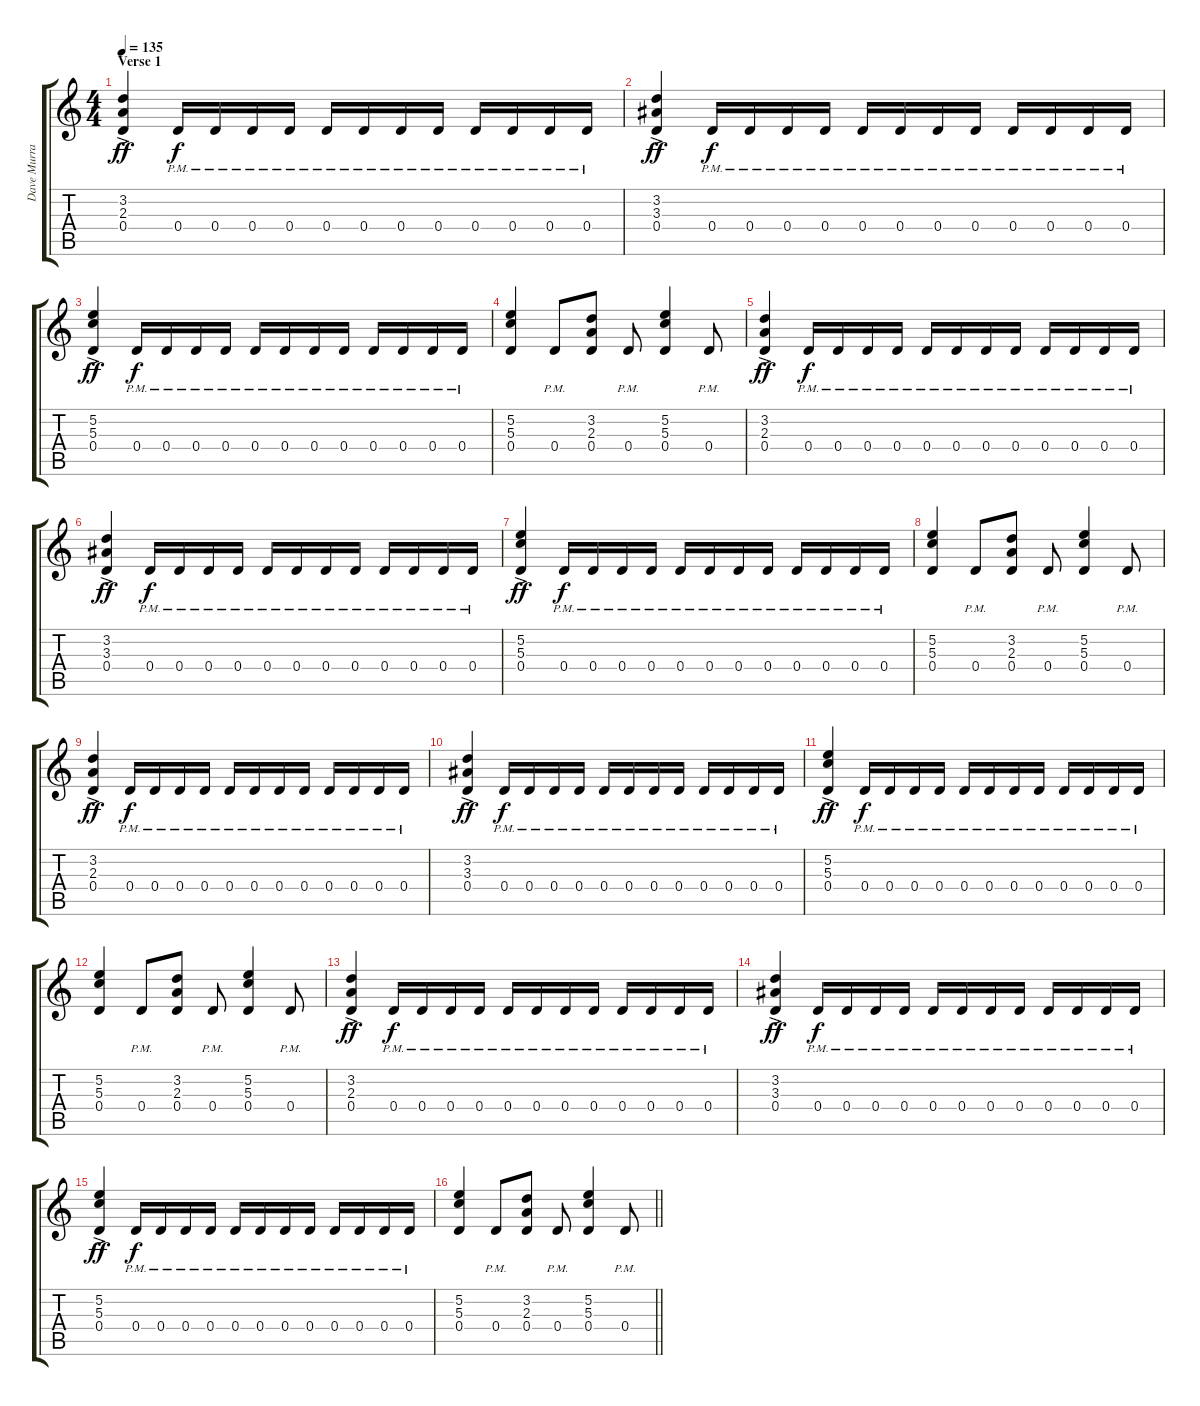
\track ("Dave Murray" "Dave Murra") {instrument overdrivenguitar}
\staff {score tabs}
\tuning (E4 B3 G3 D3 A2 E2) {hide}
\ts (4 4)
\section ("" "Verse 1")
\tempo 135
\clef g2
\ks c
(3.2{ac} 2.3{ac} 0.4{ac}).4{dy ff} 0.4{pm}.16{dy f} 0.4{pm}.16 0.4{pm}.16 0.4{pm}.16 0.4{pm}.16 0.4{pm}.16 0.4{pm}.16 0.4{pm}.16 0.4{pm}.16 0.4{pm}.16 0.4{pm}.16 0.4{pm}.16 |
(3.2{ac} 3.3{ac} 0.4{ac}).4{dy ff} 0.4{pm}.16{dy f} 0.4{pm}.16 0.4{pm}.16 0.4{pm}.16 0.4{pm}.16 0.4{pm}.16 0.4{pm}.16 0.4{pm}.16 0.4{pm}.16 0.4{pm}.16 0.4{pm}.16 0.4{pm}.16 |
(5.2{ac} 5.3{ac} 0.4{ac}).4{dy ff} 0.4{pm}.16{dy f} 0.4{pm}.16 0.4{pm}.16 0.4{pm}.16 0.4{pm}.16 0.4{pm}.16 0.4{pm}.16 0.4{pm}.16 0.4{pm}.16 0.4{pm}.16 0.4{pm}.16 0.4{pm}.16 |
(5.2 5.3 0.4).4 0.4{pm}.8 (3.2 2.3 0.4).8 0.4{pm}.8 (5.2 5.3 0.4).4 0.4{pm}.8 |
(3.2{ac} 2.3{ac} 0.4{ac}).4{dy ff} 0.4{pm}.16{dy f} 0.4{pm}.16 0.4{pm}.16 0.4{pm}.16 0.4{pm}.16 0.4{pm}.16 0.4{pm}.16 0.4{pm}.16 0.4{pm}.16 0.4{pm}.16 0.4{pm}.16 0.4{pm}.16 |
(3.2{ac} 3.3{ac} 0.4{ac}).4{dy ff} 0.4{pm}.16{dy f} 0.4{pm}.16 0.4{pm}.16 0.4{pm}.16 0.4{pm}.16 0.4{pm}.16 0.4{pm}.16 0.4{pm}.16 0.4{pm}.16 0.4{pm}.16 0.4{pm}.16 0.4{pm}.16 |
(5.2{ac} 5.3{ac} 0.4{ac}).4{dy ff} 0.4{pm}.16{dy f} 0.4{pm}.16 0.4{pm}.16 0.4{pm}.16 0.4{pm}.16 0.4{pm}.16 0.4{pm}.16 0.4{pm}.16 0.4{pm}.16 0.4{pm}.16 0.4{pm}.16 0.4{pm}.16 |
(5.2 5.3 0.4).4 0.4{pm}.8 (3.2 2.3 0.4).8 0.4{pm}.8 (5.2 5.3 0.4).4 0.4{pm}.8 |
(3.2{ac} 2.3{ac} 0.4{ac}).4{dy ff} 0.4{pm}.16{dy f} 0.4{pm}.16 0.4{pm}.16 0.4{pm}.16 0.4{pm}.16 0.4{pm}.16 0.4{pm}.16 0.4{pm}.16 0.4{pm}.16 0.4{pm}.16 0.4{pm}.16 0.4{pm}.16 |
(3.2{ac} 3.3{ac} 0.4{ac}).4{dy ff} 0.4{pm}.16{dy f} 0.4{pm}.16 0.4{pm}.16 0.4{pm}.16 0.4{pm}.16 0.4{pm}.16 0.4{pm}.16 0.4{pm}.16 0.4{pm}.16 0.4{pm}.16 0.4{pm}.16 0.4{pm}.16 |
(5.2{ac} 5.3{ac} 0.4{ac}).4{dy ff} 0.4{pm}.16{dy f} 0.4{pm}.16 0.4{pm}.16 0.4{pm}.16 0.4{pm}.16 0.4{pm}.16 0.4{pm}.16 0.4{pm}.16 0.4{pm}.16 0.4{pm}.16 0.4{pm}.16 0.4{pm}.16 |
(5.2 5.3 0.4).4 0.4{pm}.8 (3.2 2.3 0.4).8 0.4{pm}.8 (5.2 5.3 0.4).4 0.4{pm}.8 |
(3.2{ac} 2.3{ac} 0.4{ac}).4{dy ff} 0.4{pm}.16{dy f} 0.4{pm}.16 0.4{pm}.16 0.4{pm}.16 0.4{pm}.16 0.4{pm}.16 0.4{pm}.16 0.4{pm}.16 0.4{pm}.16 0.4{pm}.16 0.4{pm}.16 0.4{pm}.16 |
(3.2{ac} 3.3{ac} 0.4{ac}).4{dy ff} 0.4{pm}.16{dy f} 0.4{pm}.16 0.4{pm}.16 0.4{pm}.16 0.4{pm}.16 0.4{pm}.16 0.4{pm}.16 0.4{pm}.16 0.4{pm}.16 0.4{pm}.16 0.4{pm}.16 0.4{pm}.16 |
(5.2{ac} 5.3{ac} 0.4{ac}).4{dy ff} 0.4{pm}.16{dy f} 0.4{pm}.16 0.4{pm}.16 0.4{pm}.16 0.4{pm}.16 0.4{pm}.16 0.4{pm}.16 0.4{pm}.16 0.4{pm}.16 0.4{pm}.16 0.4{pm}.16 0.4{pm}.16 |
\barLineRight lightlight
(5.2 5.3 0.4).4 0.4{pm}.8 (3.2 2.3 0.4).8 0.4{pm}.8 (5.2 5.3 0.4).4 0.4{pm}.8
